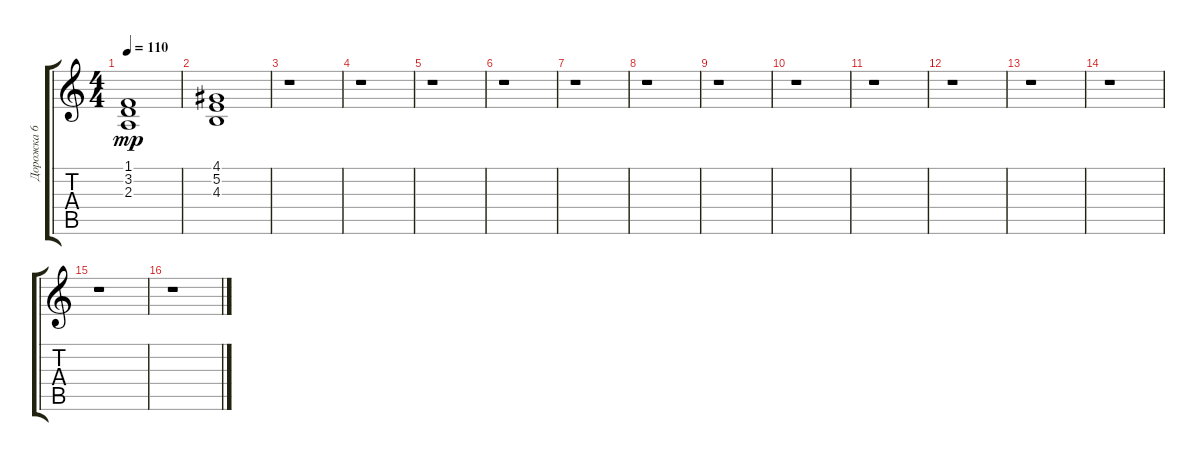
\track ("Дорожка 6" "Дорожка 6") {instrument stringensemble2}
\staff {score tabs}
\tuning (E4 B3 G3 D3 A2 E2) {hide}
\ts (4 4)
\tempo 110
\clef g2
\ks c
(1.1 3.2 2.3).1{dy mp} |
(4.1 5.2 4.3).1 |
r.1 |
r.1 |
r.1 |
r.1 |
r.1 |
r.1 |
r.1 |
r.1 |
r.1 |
r.1 |
r.1 |
r.1 |
r.1 |
r.1
